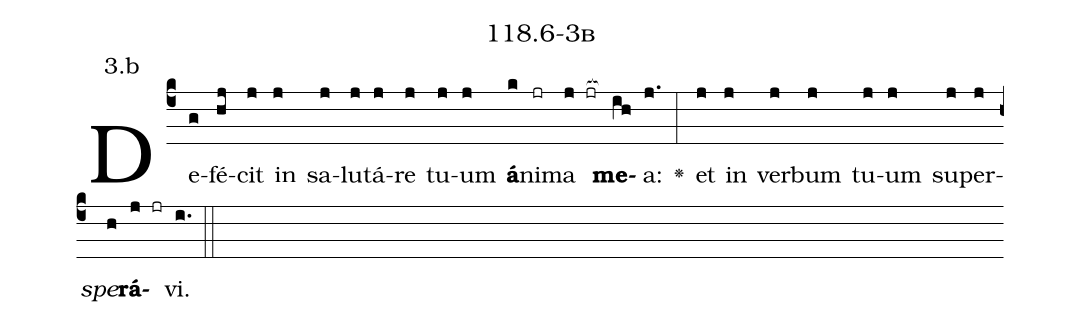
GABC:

name: 118.6-3b;
annotation: 3.b;
%%
(c4)De(g)fé(hj)cit(j) in(j) sa(j)lu(j)tá(j)re(j) tu(j)um(j) <b>á</b>(k)ni(jr)ma(j jr[ocb:1{]) <b>me</b>(ih[ocb:0}])a:(j.) <v>\greheightstar</v>(:) et(j) in(j) ver(j)bum(j) tu(j)um(j) su(j)per(j)<i>spe</i>(h)<b>rá</b>(j jr)vi.(i.) (::)


%E(j) u(j) o(j) u(h) a(j) e.(i.) (::)
